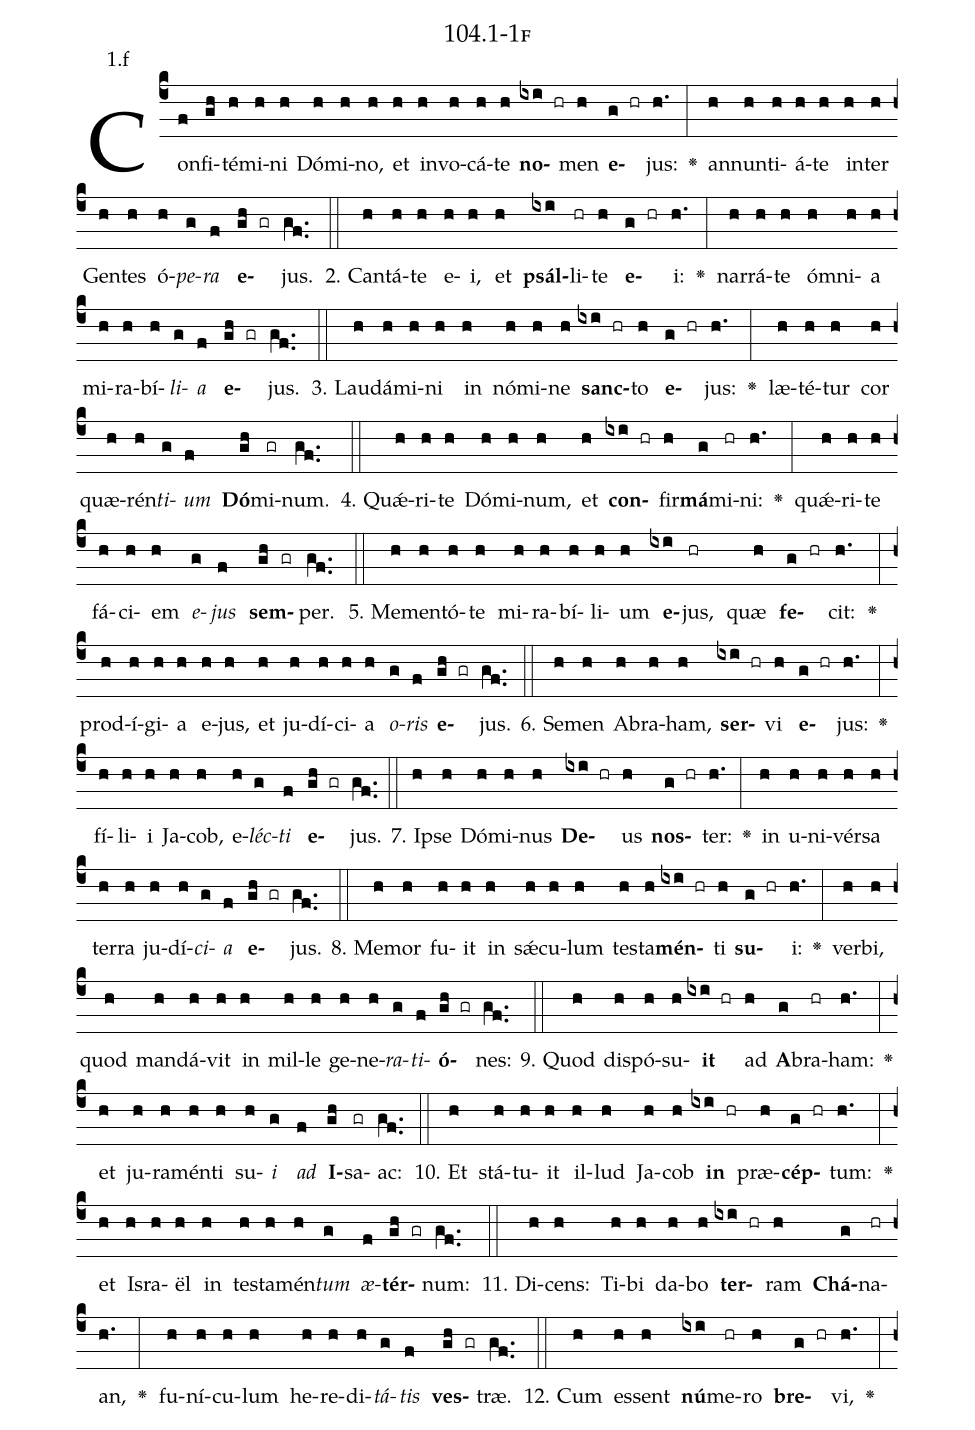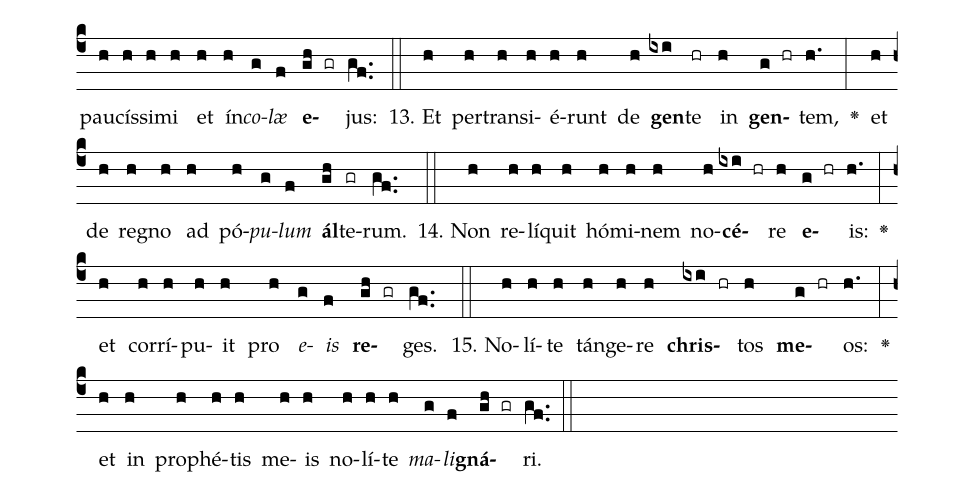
name: 104.1-1f;
annotation: 1.f;
%%
(c4)Con(f)fi(gh)té(h)mi(h)ni(h) Dó(h)mi(h)no,(h) et(h) in(h)vo(h)cá(h)te(h) <b>no</b>(ixi hr)men(h) <b>e</b>(g hr)jus:(h.) <v>\greheightstar</v>(:) an(h)nun(h)ti(h)á(h)te(h) in(h)ter(h) Gen(h)tes(h) ó(h)<i>pe</i>(g)<i>ra</i>(f) <b>e</b>(gh gr)jus.(gf..) (::)
2. Can(h)tá(h)te(h) e(h)i,(h) et(h) <b>psál</b>(ixi)li(hr)te(h) <b>e</b>(g hr)i:(h.) <v>\greheightstar</v>(:) nar(h)rá(h)te(h) óm(h)ni(h)a(h) mi(h)ra(h)bí(h)<i>li</i>(g)<i>a</i>(f) <b>e</b>(gh gr)jus.(gf..) (::)
3. Lau(h)dá(h)mi(h)ni(h) in(h) nó(h)mi(h)ne(h) <b>sanc</b>(ixi hr)to(h) <b>e</b>(g hr)jus:(h.) <v>\greheightstar</v>(:) læ(h)té(h)tur(h) cor(h) quæ(h)rén(h)<i>ti</i>(g)<i>um</i>(f) <b>Dó</b>(gh)mi(gr)num.(gf..) (::)
4. Quǽ(h)ri(h)te(h) Dó(h)mi(h)num,(h) et(h) <b>con</b>(ixi hr)fir(h)<b>má</b>(g)mi(hr)ni:(h.) <v>\greheightstar</v>(:) quǽ(h)ri(h)te(h) fá(h)ci(h)em(h) <i>e</i>(g)<i>jus</i>(f) <b>sem</b>(gh gr)per.(gf..) (::)
5. Me(h)men(h)tó(h)te(h) mi(h)ra(h)bí(h)li(h)um(h) <b>e</b>(ixi)jus,(hr) quæ(h) <b>fe</b>(g hr)cit:(h.) <v>\greheightstar</v>(:) prod(h)í(h)gi(h)a(h) e(h)jus,(h) et(h) ju(h)dí(h)ci(h)a(h) <i>o</i>(g)<i>ris</i>(f) <b>e</b>(gh gr)jus.(gf..) (::)
6. Se(h)men(h) A(h)bra(h)ham,(h) <b>ser</b>(ixi hr)vi(h) <b>e</b>(g hr)jus:(h.) <v>\greheightstar</v>(:) fí(h)li(h)i(h) Ja(h)cob,(h) e(h)<i>léc</i>(g)<i>ti</i>(f) <b>e</b>(gh gr)jus.(gf..) (::)
7. Ip(h)se(h) Dó(h)mi(h)nus(h) <b>De</b>(ixi hr)us(h) <b>nos</b>(g hr)ter:(h.) <v>\greheightstar</v>(:) in(h) u(h)ni(h)vér(h)sa(h) ter(h)ra(h) ju(h)dí(h)<i>ci</i>(g)<i>a</i>(f) <b>e</b>(gh gr)jus.(gf..) (::)
8. Me(h)mor(h) fu(h)it(h) in(h) sǽ(h)cu(h)lum(h) tes(h)ta(h)<b>mén</b>(ixi hr)ti(h) <b>su</b>(g hr)i:(h.) <v>\greheightstar</v>(:) ver(h)bi,(h) quod(h) man(h)dá(h)vit(h) in(h) mil(h)le(h) ge(h)ne(h)<i>ra</i>(g)<i>ti</i>(f)<b>ó</b>(gh gr)nes:(gf..) (::)
9. Quod(h) dis(h)pó(h)su(h)<b>it</b>(ixi hr) ad(h) <b>A</b>(g)bra(hr)ham:(h.) <v>\greheightstar</v>(:) et(h) ju(h)ra(h)mén(h)ti(h) su(h)<i>i</i>(g) <i>ad</i>(f) <b>I</b>(gh)sa(gr)ac:(gf..) (::)
10. Et(h) stá(h)tu(h)it(h) il(h)lud(h) Ja(h)cob(h) <b>in</b>(ixi hr) præ(h)<b>cép</b>(g hr)tum:(h.) <v>\greheightstar</v>(:) et(h) Is(h)ra(h)ël(h) in(h) tes(h)ta(h)mén(h)<i>tum</i>(g) <i>æ</i>(f)<b>tér</b>(gh gr)num:(gf..) (::)
11. Di(h)cens:(h) Ti(h)bi(h) da(h)bo(h) <b>ter</b>(ixi hr)ram(h) <b>Chá</b>(g)na(hr)an,(h.) <v>\greheightstar</v>(:) fu(h)ní(h)cu(h)lum(h) he(h)re(h)di(h)<i>tá</i>(g)<i>tis</i>(f) <b>ves</b>(gh gr)træ.(gf..) (::)
12. Cum(h) es(h)sent(h) <b>nú</b>(ixi)me(hr)ro(h) <b>bre</b>(g hr)vi,(h.) <v>\greheightstar</v>(:) pau(h)cís(h)si(h)mi(h) et(h) ín(h)<i>co</i>(g)<i>læ</i>(f) <b>e</b>(gh gr)jus:(gf..) (::)
13. Et(h) per(h)trans(h)i(h)é(h)runt(h) de(h) <b>gen</b>(ixi)te(hr) in(h) <b>gen</b>(g hr)tem,(h.) <v>\greheightstar</v>(:) et(h) de(h) re(h)gno(h) ad(h) pó(h)<i>pu</i>(g)<i>lum</i>(f) <b>ál</b>(gh)te(gr)rum.(gf..) (::)
14. Non(h) re(h)lí(h)quit(h) hó(h)mi(h)nem(h) no(h)<b>cé</b>(ixi hr)re(h) <b>e</b>(g hr)is:(h.) <v>\greheightstar</v>(:) et(h) cor(h)rí(h)pu(h)it(h) pro(h) <i>e</i>(g)<i>is</i>(f) <b>re</b>(gh gr)ges.(gf..) (::)
15. No(h)lí(h)te(h) tán(h)ge(h)re(h) <b>chris</b>(ixi hr)tos(h) <b>me</b>(g hr)os:(h.) <v>\greheightstar</v>(:) et(h) in(h) pro(h)phé(h)tis(h) me(h)is(h) no(h)lí(h)te(h) <i>ma</i>(g)<i>li</i>(f)<b>gná</b>(gh gr)ri.(gf..) (::)
